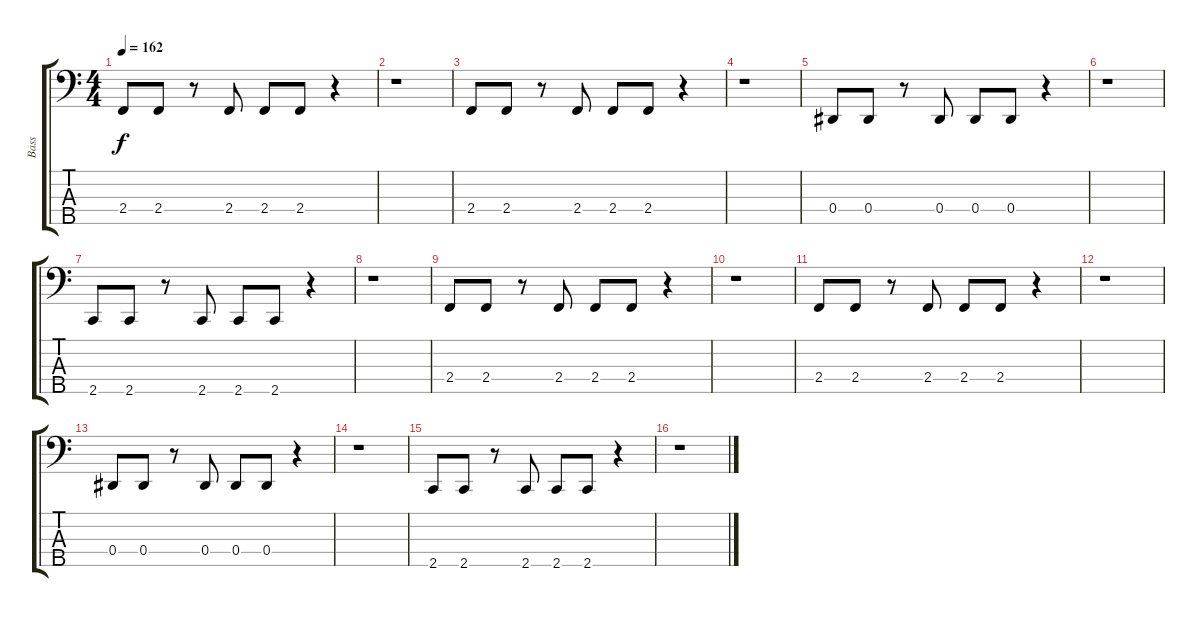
\track ("Bass" "Bass") {instrument electricbasspick}
\staff {score tabs}
\tuning (Gb2 Db2 Ab1 Eb1 Bb0) {hide}
\ts (4 4)
\tempo 162
\clef f4
\ks c
2.4.8{dy f} 2.4.8 r.8 2.4.8 2.4.8 2.4.8 r.4 |
r.1 |
2.4.8 2.4.8 r.8 2.4.8 2.4.8 2.4.8 r.4 |
r.1 |
0.4.8 0.4.8 r.8 0.4.8 0.4.8 0.4.8 r.4 |
r.1 |
2.5.8 2.5.8 r.8 2.5.8 2.5.8 2.5.8 r.4 |
r.1 |
2.4.8 2.4.8 r.8 2.4.8 2.4.8 2.4.8 r.4 |
r.1 |
2.4.8 2.4.8 r.8 2.4.8 2.4.8 2.4.8 r.4 |
r.1 |
0.4.8 0.4.8 r.8 0.4.8 0.4.8 0.4.8 r.4 |
r.1 |
2.5.8 2.5.8 r.8 2.5.8 2.5.8 2.5.8 r.4 |
r.1
